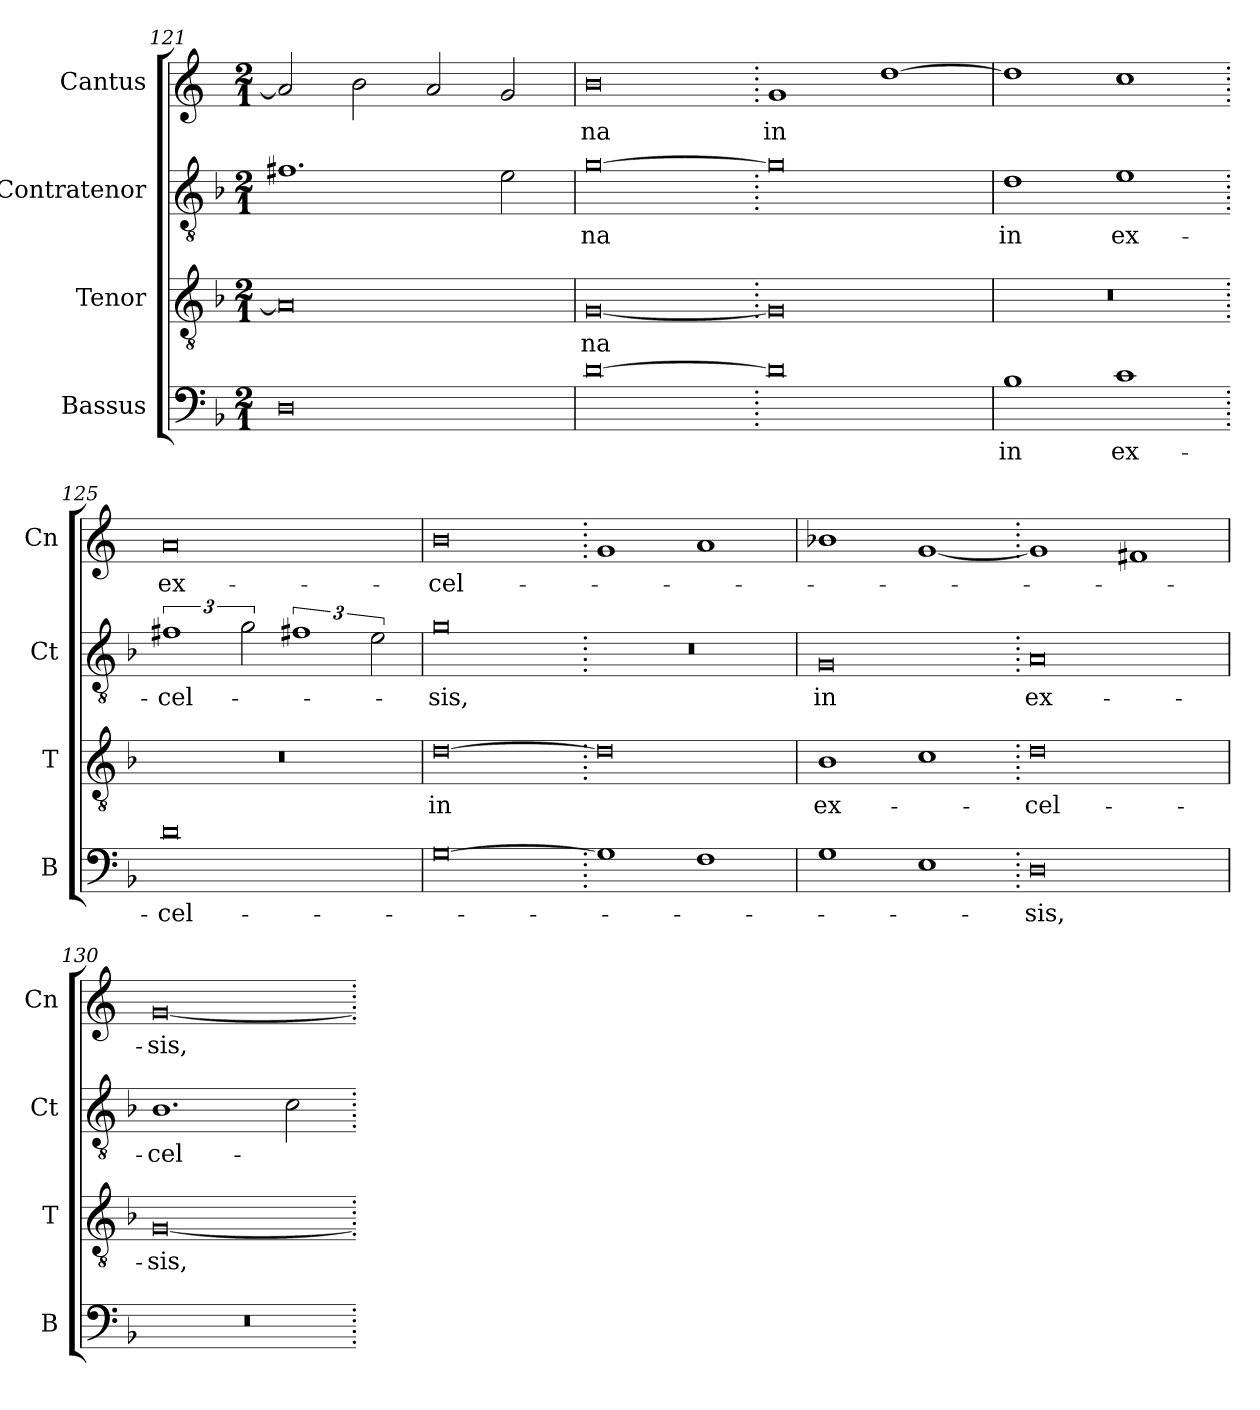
**kern	**text	**kern	**text	**kern	**text	**kern	**text
*part4	*part4	*part3	*part3	*part2	*part2	*part1	*part1
*staff4	*staff4	*staff3	*staff3	*staff2	*staff2	*staff1	*staff1
*I"Bassus	*	*I"Tenor	*	*I"Contratenor	*	*I"Cantus	*
*I'B	*	*I'T	*	*I'Ct	*	*I'Cn	*
*clefF4	*	*clefGv2	*	*clefGv2	*	*clefG2	*
*k[b-]	*	*k[b-]	*	*k[b-]	*	*k[]	*
*M2/1	*	*M2/1	*	*M2/1	*	*M2/1	*
=121	=121	=121	=121	=121	=121	=121	=121
0D	.	0A]	.	1.f#X	.	2a/]	.
.	.	.	.	.	.	2b\	.
.	.	.	.	.	.	2a/	.
.	.	.	.	2e\	.	2g/	.
=122	=122	=122	=122	=122	=122	=122	=122
[0d	.	[0G	-na	[0g	-na	0b	-na
=123.	=123.	=123.	=123.	=123.	=123.	=123.	=123.
0d]	.	0G]	.	0g]	.	1g	in
.	.	.	.	.	.	[1dd	.
=124	=124	=124	=124	=124	=124	=124	=124
1B-	in	0r	.	1d	in	1dd]	.
1c	ex-	.	.	1e	ex-	1cc	.
=125.	=125.	=125.	=125.	=125.	=125.	=125.	=125.
0d	-cel-	0r	.	3%2f#X	-cel-	0a	ex-
.	.	.	.	3g\	.	.	.
.	.	.	.	3%2f#X	.	.	.
.	.	.	.	3e\	.	.	.
=126	=126	=126	=126	=126	=126	=126	=126
[0G	.	[0d	in	0g	-sis,	0b	-cel-
=127.	=127.	=127.	=127.	=127.	=127.	=127.	=127.
1G]	.	0d]	.	0r	.	1g	.
1F	.	.	.	.	.	1a	.
=128	=128	=128	=128	=128	=128	=128	=128
1G	.	1B-	ex-	0G	in	1b-X	.
1E	.	1c	.	.	.	[1g	.
=129.	=129.	=129.	=129.	=129.	=129.	=129.	=129.
0D	-sis,	0d	-cel-	0A	ex-	1g]	.
.	.	.	.	.	.	1f#X	.
=130	=130	=130	=130	=130	=130	=130	=130
0r	.	[0G	-sis,	1.B-	-cel-	[0g	-sis,
.	.	.	.	2c\	.	.	.
=.	=.	=.	=.	=.	=.	=.	=.
*-	*-	*-	*-	*-	*-	*-	*-
